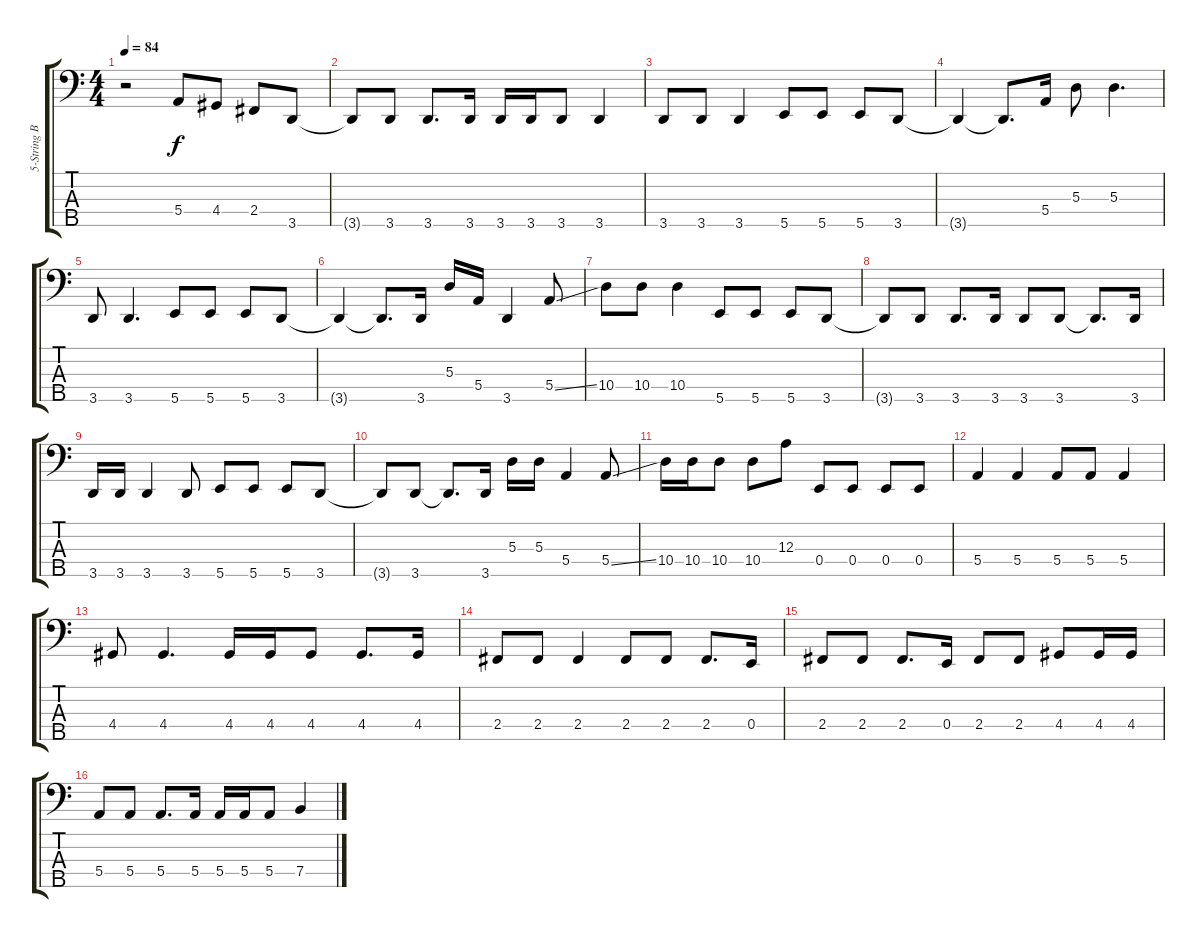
\track ("5-String Bass" "5-String B") {instrument electricbassfinger}
\staff {score tabs}
\tuning (G2 D2 A1 E1 B0) {hide}
\ts (4 4)
\tempo 84
\clef f4
\ks c
r.2{dy f} 5.4.8 4.4.8 2.4.8 3.5.8 |
3.5{t}.8 3.5.8 3.5.8{d} 3.5.16 3.5.16 3.5.16 3.5.8 3.5.4 |
3.5.8 3.5.8 3.5.4 5.5.8 5.5.8 5.5.8 3.5.8 |
3.5{t}.4 3.5{t}.8{d} 5.4.16 5.3.8 5.3.4{d} |
3.5.8 3.5.4{d} 5.5.8 5.5.8 5.5.8 3.5.8 |
3.5{t}.4 3.5{t}.8{d} 3.5.16 5.3.16 5.4.16 3.5.4 5.4{ss}.8 |
10.4.8 10.4.8 10.4.4 5.5.8 5.5.8 5.5.8 3.5.8 |
3.5{t}.8 3.5.8 3.5.8{d} 3.5.16 3.5.8 3.5.8 3.5{t}.8{d} 3.5.16 |
3.5.16 3.5.16 3.5.4 3.5.8 5.5.8 5.5.8 5.5.8 3.5.8 |
3.5{t}.8 3.5.8 3.5{t}.8{d} 3.5.16 5.3.16 5.3.16 5.4.4 5.4{ss}.8 |
10.4.16 10.4.16 10.4.8 10.4.8 12.3.8 0.4.8 0.4.8 0.4.8 0.4.8 |
5.4.4 5.4.4 5.4.8 5.4.8 5.4.4 |
4.4.8 4.4.4{d} 4.4.16 4.4.16 4.4.8 4.4.8{d} 4.4.16 |
2.4.8 2.4.8 2.4.4 2.4.8 2.4.8 2.4.8{d} 0.4.16 |
2.4.8 2.4.8 2.4.8{d} 0.4.16 2.4.8 2.4.8 4.4.8 4.4.16 4.4.16 |
5.4.8 5.4.8 5.4.8{d} 5.4.16 5.4.16 5.4.16 5.4.8 7.4{ss}.4
